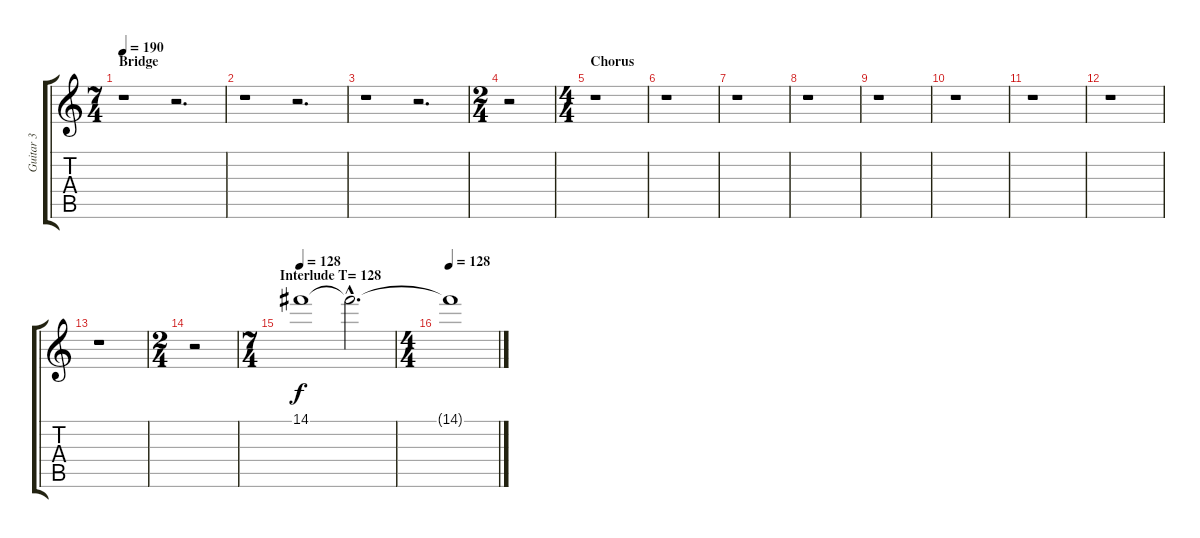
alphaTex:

\track ("Guitar 3" "Guitar 3") {instrument overdrivenguitar}
\staff {score tabs}
\tuning (E4 B3 G3 D3 A2 E2) {hide}
\ts (7 4)
\section ("" "Bridge")
\tempo 190
\clef g2
\ks c
r.1{dy f} r.2{d} |
r.1 r.2{d} |
r.1 r.2{d} |
\ts (2 4)
r.2 |
\ts (4 4)
\section ("" "Chorus")
r.1 |
r.1 |
r.1 |
r.1 |
r.1 |
r.1 |
r.1 |
r.1 |
r.1 |
\ts (2 4)
r.2{volume 0} |
\ts (7 4)
\section ("" "Interlude T= 128")
\tempo 128
14.1.1{volume 3} 14.1{hac t}.2{d} |
\ts (4 4)
\tempo 128
14.1{t}.1{volume 5}
